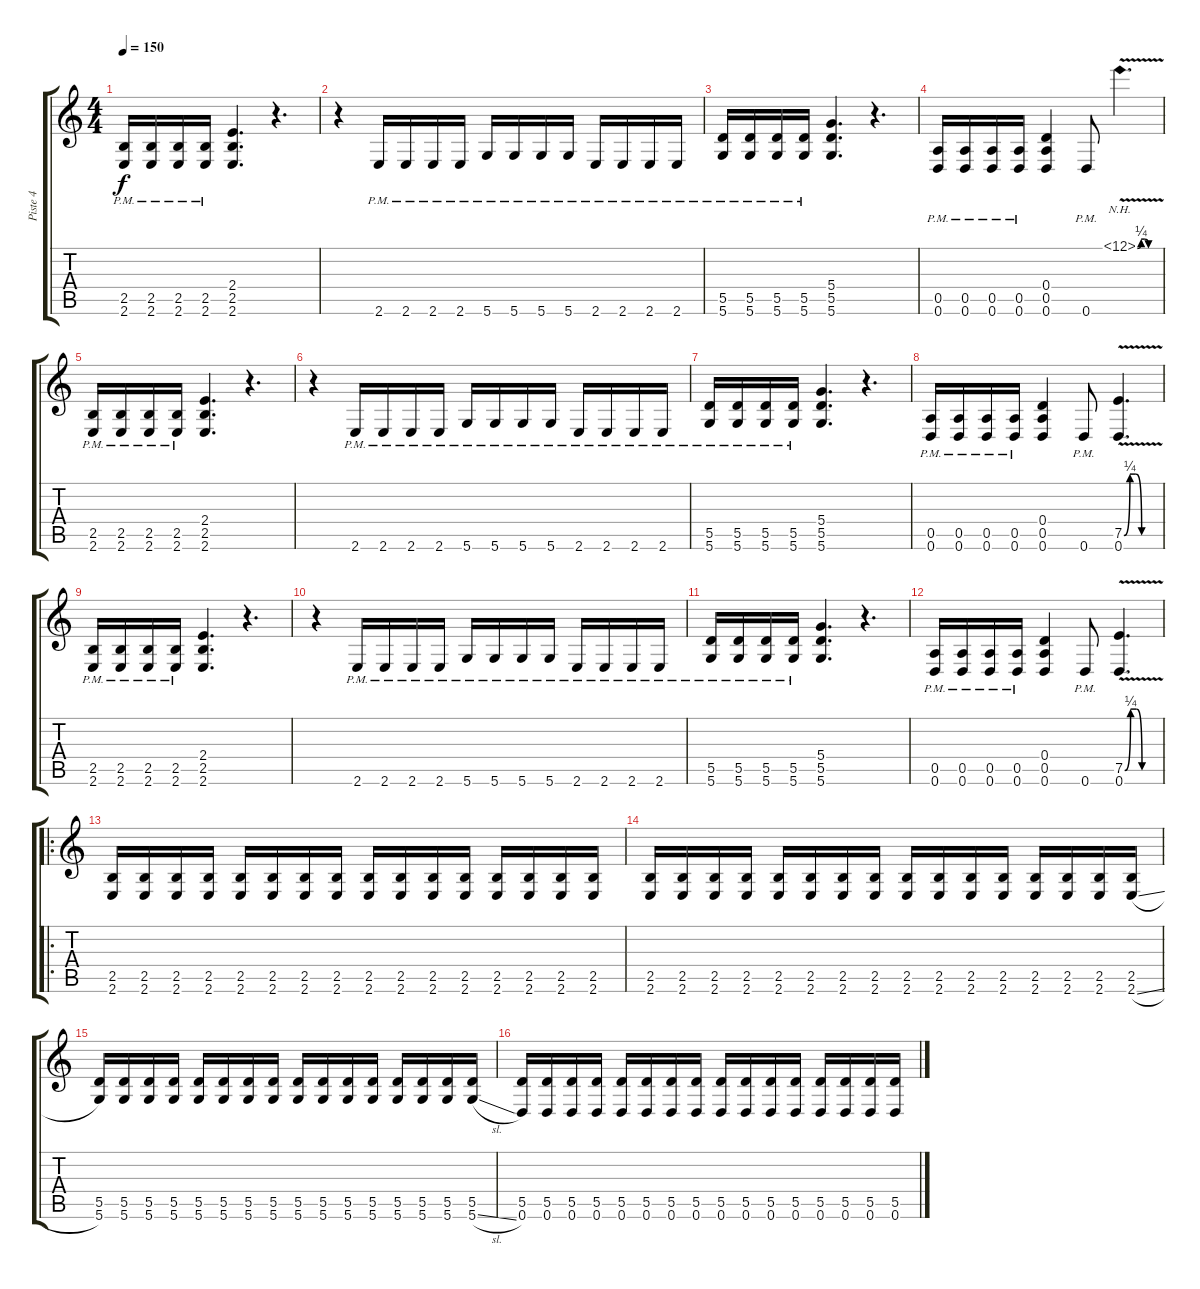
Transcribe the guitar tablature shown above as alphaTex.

\track ("Piste 4" "Piste 4") {instrument distortionguitar}
\staff {score tabs}
\tuning (E4 B3 G3 D3 A2 D2) {hide}
\ts (4 4)
\tempo 150
\clef g2
\ks c
(2.5{pm} 2.6{pm}).16{dy f} (2.5{pm} 2.6{pm}).16 (2.5{pm} 2.6{pm}).16 (2.5{pm} 2.6{pm}).16 (2.4 2.5 2.6).4{d} r.4{d} |
r.4 2.6{pm}.16 2.6{pm}.16 2.6{pm}.16 2.6{pm}.16 5.6{pm}.16 5.6{pm}.16 5.6{pm}.16 5.6{pm}.16 2.6{pm}.16 2.6{pm}.16 2.6{pm}.16 2.6{pm}.16 |
(5.5 5.6{pm}).16 (5.5 5.6{pm}).16 (5.5 5.6{pm}).16 (5.5 5.6{pm}).16 (5.4 5.5 5.6).4{d} r.4{d} |
(0.5{pm} 0.6{pm}).16 (0.5{pm} 0.6{pm}).16 (0.5{pm} 0.6{pm}).16 (0.5{pm} 0.6{pm}).16 (0.4 0.5 0.6).4 0.6{pm}.8 12.1{be (custom 0 0 10 1 20 1 30 0 60 0) nh v}.4{d} |
(2.5{pm} 2.6{pm}).16 (2.5{pm} 2.6{pm}).16 (2.5{pm} 2.6{pm}).16 (2.5{pm} 2.6{pm}).16 (2.4 2.5 2.6).4{d} r.4{d} |
r.4 2.6{pm}.16 2.6{pm}.16 2.6{pm}.16 2.6{pm}.16 5.6{pm}.16 5.6{pm}.16 5.6{pm}.16 5.6{pm}.16 2.6{pm}.16 2.6{pm}.16 2.6{pm}.16 2.6{pm}.16 |
(5.5 5.6{pm}).16 (5.5 5.6{pm}).16 (5.5 5.6{pm}).16 (5.5 5.6{pm}).16 (5.4 5.5 5.6).4{d} r.4{d} |
(0.5{pm} 0.6{pm}).16 (0.5{pm} 0.6{pm}).16 (0.5{pm} 0.6{pm}).16 (0.5{pm} 0.6{pm}).16 (0.4 0.5 0.6).4 0.6{pm}.8 (7.5{be (custom 0 0 10 1 20 1 30 0 60 0) v} 0.6).4{d} |
(2.5{pm} 2.6{pm}).16 (2.5{pm} 2.6{pm}).16 (2.5{pm} 2.6{pm}).16 (2.5{pm} 2.6{pm}).16 (2.4 2.5 2.6).4{d} r.4{d} |
r.4 2.6{pm}.16 2.6{pm}.16 2.6{pm}.16 2.6{pm}.16 5.6{pm}.16 5.6{pm}.16 5.6{pm}.16 5.6{pm}.16 2.6{pm}.16 2.6{pm}.16 2.6{pm}.16 2.6{pm}.16 |
(5.5 5.6{pm}).16 (5.5 5.6{pm}).16 (5.5 5.6{pm}).16 (5.5 5.6{pm}).16 (5.4 5.5 5.6).4{d} r.4{d} |
(0.5{pm} 0.6{pm}).16 (0.5{pm} 0.6{pm}).16 (0.5{pm} 0.6{pm}).16 (0.5{pm} 0.6{pm}).16 (0.4 0.5 0.6).4 0.6{pm}.8 (7.5{be (custom 0 0 10 1 20 1 30 0 60 0) v} 0.6).4{d} |
\ro
(2.5 2.6).16 (2.5 2.6).16 (2.5 2.6).16 (2.5 2.6).16 (2.5 2.6).16 (2.5 2.6).16 (2.5 2.6).16 (2.5 2.6).16 (2.5 2.6).16 (2.5 2.6).16 (2.5 2.6).16 (2.5 2.6).16 (2.5 2.6).16 (2.5 2.6).16 (2.5 2.6).16 (2.5 2.6).16 |
(2.5 2.6).16 (2.5 2.6).16 (2.5 2.6).16 (2.5 2.6).16 (2.5 2.6).16 (2.5 2.6).16 (2.5 2.6).16 (2.5 2.6).16 (2.5 2.6).16 (2.5 2.6).16 (2.5 2.6).16 (2.5 2.6).16 (2.5 2.6).16 (2.5 2.6).16 (2.5 2.6).16 (2.5 2.6{sl}).16 |
(5.5 5.6).16 (5.5 5.6).16 (5.5 5.6).16 (5.5 5.6).16 (5.5 5.6).16 (5.5 5.6).16 (5.5 5.6).16 (5.5 5.6).16 (5.5 5.6).16 (5.5 5.6).16 (5.5 5.6).16 (5.5 5.6).16 (5.5 5.6).16 (5.5 5.6).16 (5.5 5.6).16 (5.5 5.6{sl}).16 |
(5.5 0.6).16 (5.5 0.6).16 (5.5 0.6).16 (5.5 0.6).16 (5.5 0.6).16 (5.5 0.6).16 (5.5 0.6).16 (5.5 0.6).16 (5.5 0.6).16 (5.5 0.6).16 (5.5 0.6).16 (5.5 0.6).16 (5.5 0.6).16 (5.5 0.6).16 (5.5 0.6).16 (5.5 0.6{sl}).16
